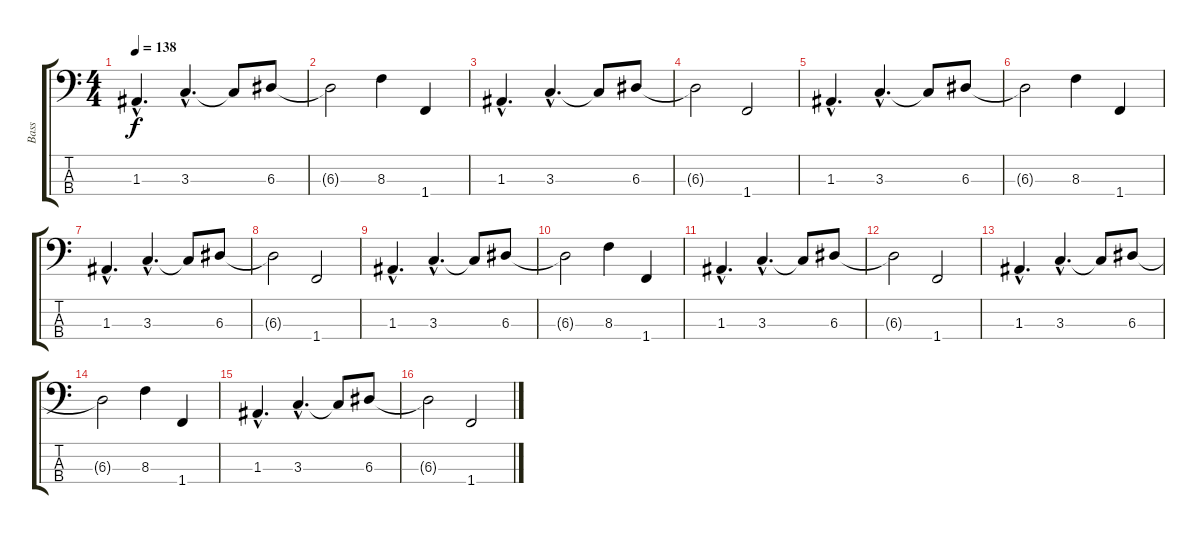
\track ("Bass" "Bass") {instrument electricbasspick}
\staff {score tabs}
\tuning (G2 D2 A1 E1) {hide}
\ts (4 4)
\tempo 138
\clef f4
\ks c
1.3{hac}.4{d dy f} 3.3{hac}.4{d} 3.3{t}.8 6.3.8 |
6.3{t}.2 8.3.4 1.4.4 |
1.3{hac}.4{d} 3.3{hac}.4{d} 3.3{t}.8 6.3.8 |
6.3{t}.2 1.4.2 |
1.3{hac}.4{d} 3.3{hac}.4{d} 3.3{t}.8 6.3.8 |
6.3{t}.2 8.3.4 1.4.4 |
1.3{hac}.4{d} 3.3{hac}.4{d} 3.3{t}.8 6.3.8 |
6.3{t}.2 1.4.2 |
1.3{hac}.4{d} 3.3{hac}.4{d} 3.3{t}.8 6.3.8 |
6.3{t}.2 8.3.4 1.4.4 |
1.3{hac}.4{d} 3.3{hac}.4{d} 3.3{t}.8 6.3.8 |
6.3{t}.2 1.4.2 |
1.3{hac}.4{d} 3.3{hac}.4{d} 3.3{t}.8 6.3.8 |
6.3{t}.2 8.3.4 1.4.4 |
1.3{hac}.4{d} 3.3{hac}.4{d} 3.3{t}.8 6.3.8 |
6.3{t}.2 1.4.2
